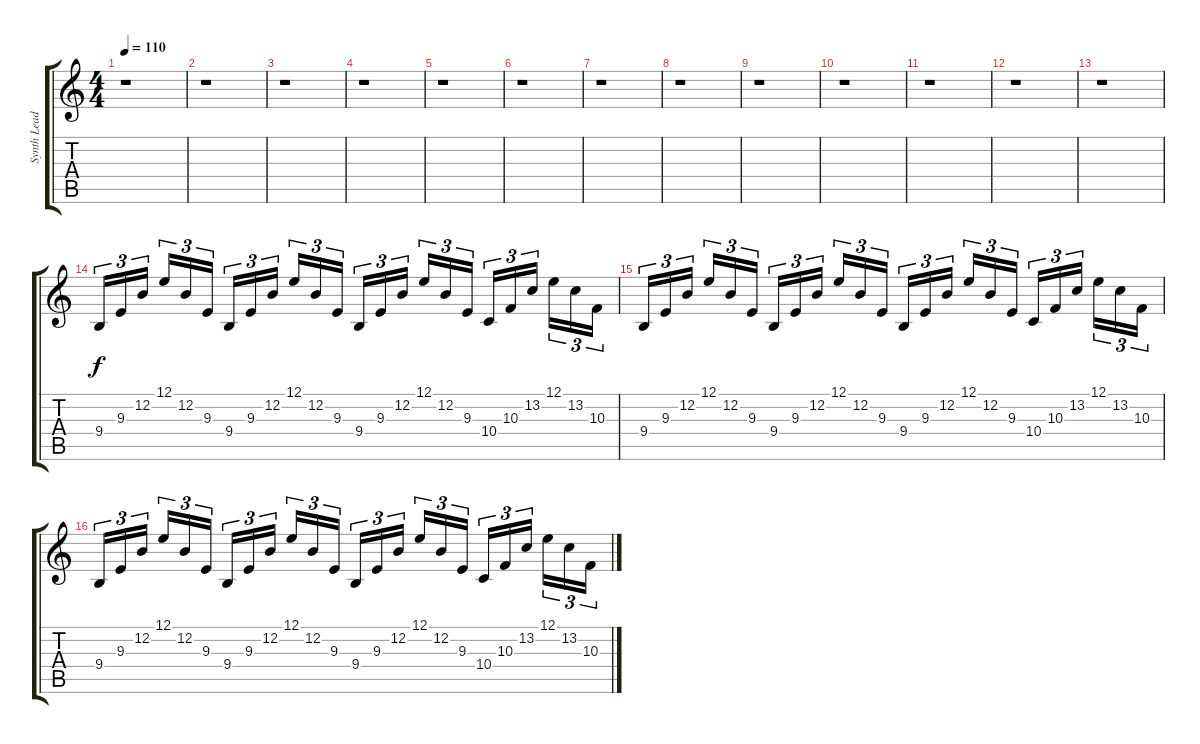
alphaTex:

\track ("Synth Lead - Solo" "Synth Lead") {instrument lead5charang}
\staff {score tabs}
\tuning (E4 B3 G3 D3 A2 E2) {hide}
\ts (4 4)
\tempo 110
\clef g2
\ks c
r.1{dy f} |
r.1 |
r.1 |
r.1 |
r.1 |
r.1 |
r.1 |
r.1 |
r.1 |
r.1 |
r.1 |
r.1 |
r.1 |
9.4.16{tu (3 2) volume 9} 9.3.16{tu (3 2)} 12.2.16{tu (3 2)} 12.1.16{tu (3 2)} 12.2.16{tu (3 2)} 9.3.16{tu (3 2)} 9.4.16{tu (3 2)} 9.3.16{tu (3 2)} 12.2.16{tu (3 2)} 12.1.16{tu (3 2)} 12.2.16{tu (3 2)} 9.3.16{tu (3 2)} 9.4.16{tu (3 2) volume 9} 9.3.16{tu (3 2)} 12.2.16{tu (3 2)} 12.1.16{tu (3 2)} 12.2.16{tu (3 2)} 9.3.16{tu (3 2)} 10.4.16{tu (3 2)} 10.3.16{tu (3 2)} 13.2.16{tu (3 2)} 12.1.16{tu (3 2)} 13.2.16{tu (3 2)} 10.3.16{tu (3 2)} |
9.4.16{tu (3 2) volume 9} 9.3.16{tu (3 2)} 12.2.16{tu (3 2)} 12.1.16{tu (3 2)} 12.2.16{tu (3 2)} 9.3.16{tu (3 2)} 9.4.16{tu (3 2)} 9.3.16{tu (3 2)} 12.2.16{tu (3 2)} 12.1.16{tu (3 2)} 12.2.16{tu (3 2)} 9.3.16{tu (3 2)} 9.4.16{tu (3 2) volume 9} 9.3.16{tu (3 2)} 12.2.16{tu (3 2)} 12.1.16{tu (3 2)} 12.2.16{tu (3 2)} 9.3.16{tu (3 2)} 10.4.16{tu (3 2)} 10.3.16{tu (3 2)} 13.2.16{tu (3 2)} 12.1.16{tu (3 2)} 13.2.16{tu (3 2)} 10.3.16{tu (3 2)} |
9.4.16{tu (3 2) volume 9} 9.3.16{tu (3 2)} 12.2.16{tu (3 2)} 12.1.16{tu (3 2)} 12.2.16{tu (3 2)} 9.3.16{tu (3 2)} 9.4.16{tu (3 2)} 9.3.16{tu (3 2)} 12.2.16{tu (3 2)} 12.1.16{tu (3 2)} 12.2.16{tu (3 2)} 9.3.16{tu (3 2)} 9.4.16{tu (3 2) volume 9} 9.3.16{tu (3 2)} 12.2.16{tu (3 2)} 12.1.16{tu (3 2)} 12.2.16{tu (3 2)} 9.3.16{tu (3 2)} 10.4.16{tu (3 2)} 10.3.16{tu (3 2)} 13.2.16{tu (3 2)} 12.1.16{tu (3 2)} 13.2.16{tu (3 2)} 10.3.16{tu (3 2)}
